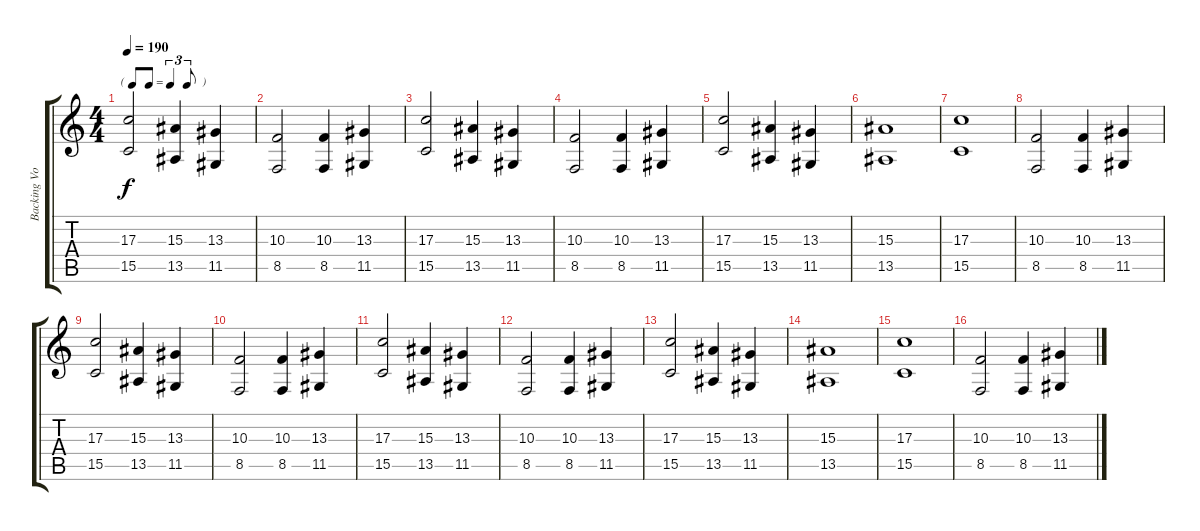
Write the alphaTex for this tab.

\track ("Backing Voicals" "Backing Vo") {instrument synthvoice}
\staff {score tabs}
\tuning (E4 B3 G3 D3 A2 E2) {hide}
\ts (4 4)
\tf triplet8th
\tempo 190
\clef g2
\ks c
(17.3 15.5).2{dy f} (15.3 13.5).4 (13.3 11.5).4 |
(10.3 8.5).2 (10.3 8.5).4 (13.3 11.5).4 |
(17.3 15.5).2 (15.3 13.5).4 (13.3 11.5).4 |
(10.3 8.5).2 (10.3 8.5).4 (13.3 11.5).4 |
(17.3 15.5).2 (15.3 13.5).4 (13.3 11.5).4 |
(15.3 13.5).1 |
(17.3 15.5).1 |
(10.3 8.5).2 (10.3 8.5).4 (13.3 11.5).4 |
(17.3 15.5).2 (15.3 13.5).4 (13.3 11.5).4 |
(10.3 8.5).2 (10.3 8.5).4 (13.3 11.5).4 |
(17.3 15.5).2 (15.3 13.5).4 (13.3 11.5).4 |
(10.3 8.5).2 (10.3 8.5).4 (13.3 11.5).4 |
(17.3 15.5).2 (15.3 13.5).4 (13.3 11.5).4 |
(15.3 13.5).1 |
(17.3 15.5).1 |
(10.3 8.5).2 (10.3 8.5).4 (13.3 11.5).4
